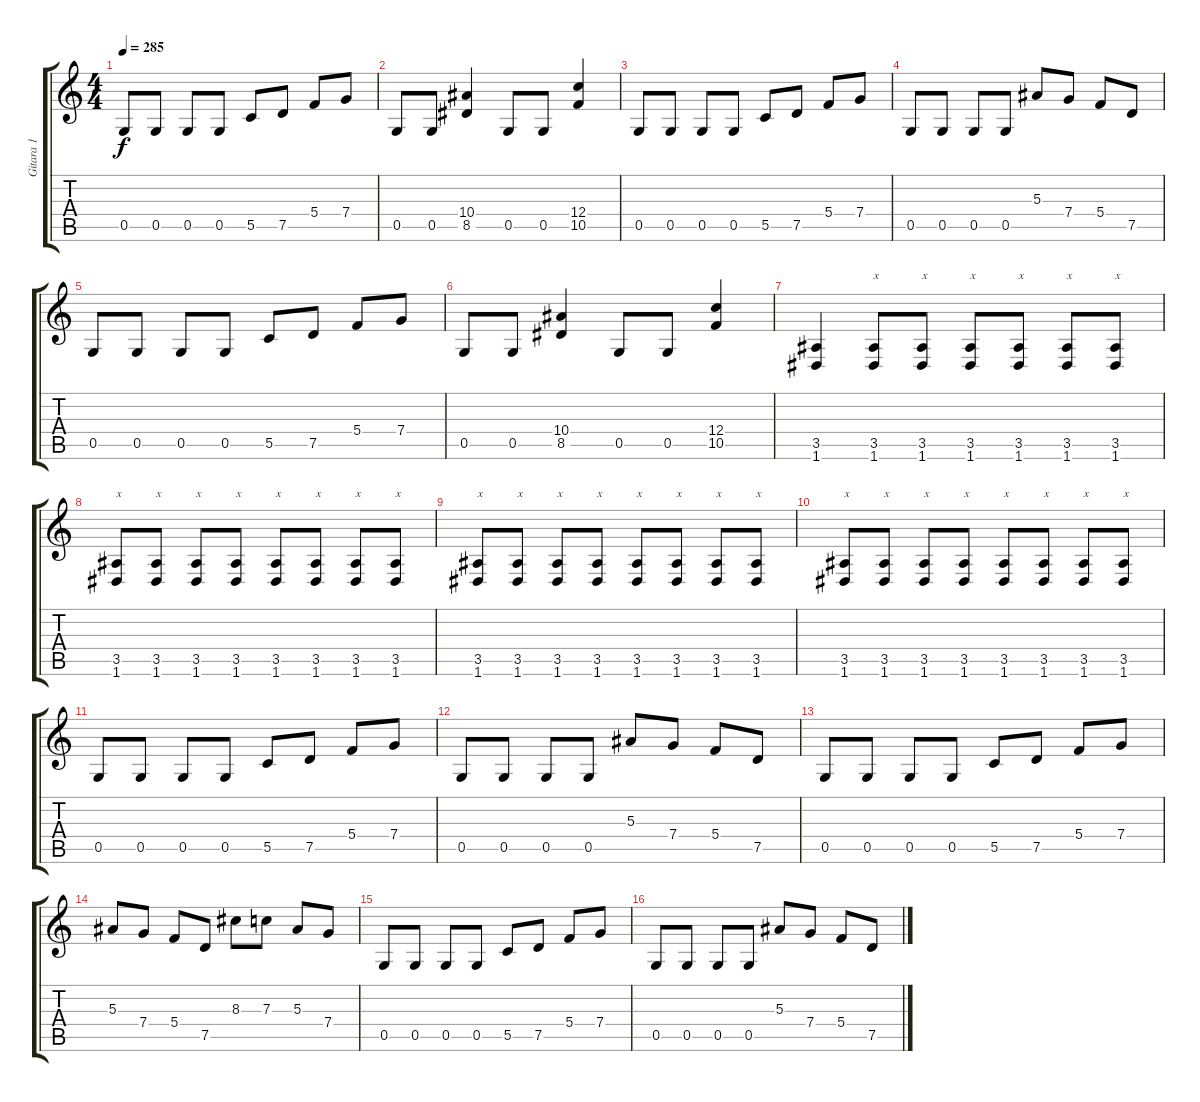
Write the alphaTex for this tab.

\track ("Gitara 1" "Gitara 1") {instrument distortionguitar}
\staff {score tabs}
\tuning (D4 A3 F3 C3 G2 D2) {hide}
\ts (4 4)
\tempo 285
\clef g2
\ks c
0.5.8{dy f} 0.5.8 0.5.8 0.5.8 5.5.8 7.5.8 5.4.8 7.4.8 |
0.5.8 0.5.8 (10.4 8.5).4 0.5.8 0.5.8 (12.4 10.5).4 |
0.5.8 0.5.8 0.5.8 0.5.8 5.5.8 7.5.8 5.4.8 7.4.8 |
0.5.8 0.5.8 0.5.8 0.5.8 5.3.8 7.4.8 5.4.8 7.5.8 |
0.5.8 0.5.8 0.5.8 0.5.8 5.5.8 7.5.8 5.4.8 7.4.8 |
0.5.8 0.5.8 (10.4 8.5).4 0.5.8 0.5.8 (12.4 10.5).4 |
(3.5 1.6).4 (3.5 1.6).8{txt "x"} (3.5 1.6).8{txt "x"} (3.5 1.6).8{txt "x"} (3.5 1.6).8{txt "x"} (3.5 1.6).8{txt "x"} (3.5 1.6).8{txt "x"} |
(3.5 1.6).8{txt "x"} (3.5 1.6).8{txt "x"} (3.5 1.6).8{txt "x"} (3.5 1.6).8{txt "x"} (3.5 1.6).8{txt "x"} (3.5 1.6).8{txt "x"} (3.5 1.6).8{txt "x"} (3.5 1.6).8{txt "x"} |
(3.5 1.6).8{txt "x"} (3.5 1.6).8{txt "x"} (3.5 1.6).8{txt "x"} (3.5 1.6).8{txt "x"} (3.5 1.6).8{txt "x"} (3.5 1.6).8{txt "x"} (3.5 1.6).8{txt "x"} (3.5 1.6).8{txt "x"} |
(3.5 1.6).8{txt "x"} (3.5 1.6).8{txt "x"} (3.5 1.6).8{txt "x"} (3.5 1.6).8{txt "x"} (3.5 1.6).8{txt "x"} (3.5 1.6).8{txt "x"} (3.5 1.6).8{txt "x"} (3.5 1.6).8{txt "x"} |
0.5.8 0.5.8 0.5.8 0.5.8 5.5.8 7.5.8 5.4.8 7.4.8 |
0.5.8 0.5.8 0.5.8 0.5.8 5.3.8 7.4.8 5.4.8 7.5.8 |
0.5.8 0.5.8 0.5.8 0.5.8 5.5.8 7.5.8 5.4.8 7.4.8 |
5.3.8 7.4.8 5.4.8 7.5.8 8.3.8 7.3.8 5.3.8 7.4.8 |
0.5.8 0.5.8 0.5.8 0.5.8 5.5.8 7.5.8 5.4.8 7.4.8 |
0.5.8 0.5.8 0.5.8 0.5.8 5.3.8 7.4.8 5.4.8 7.5.8
